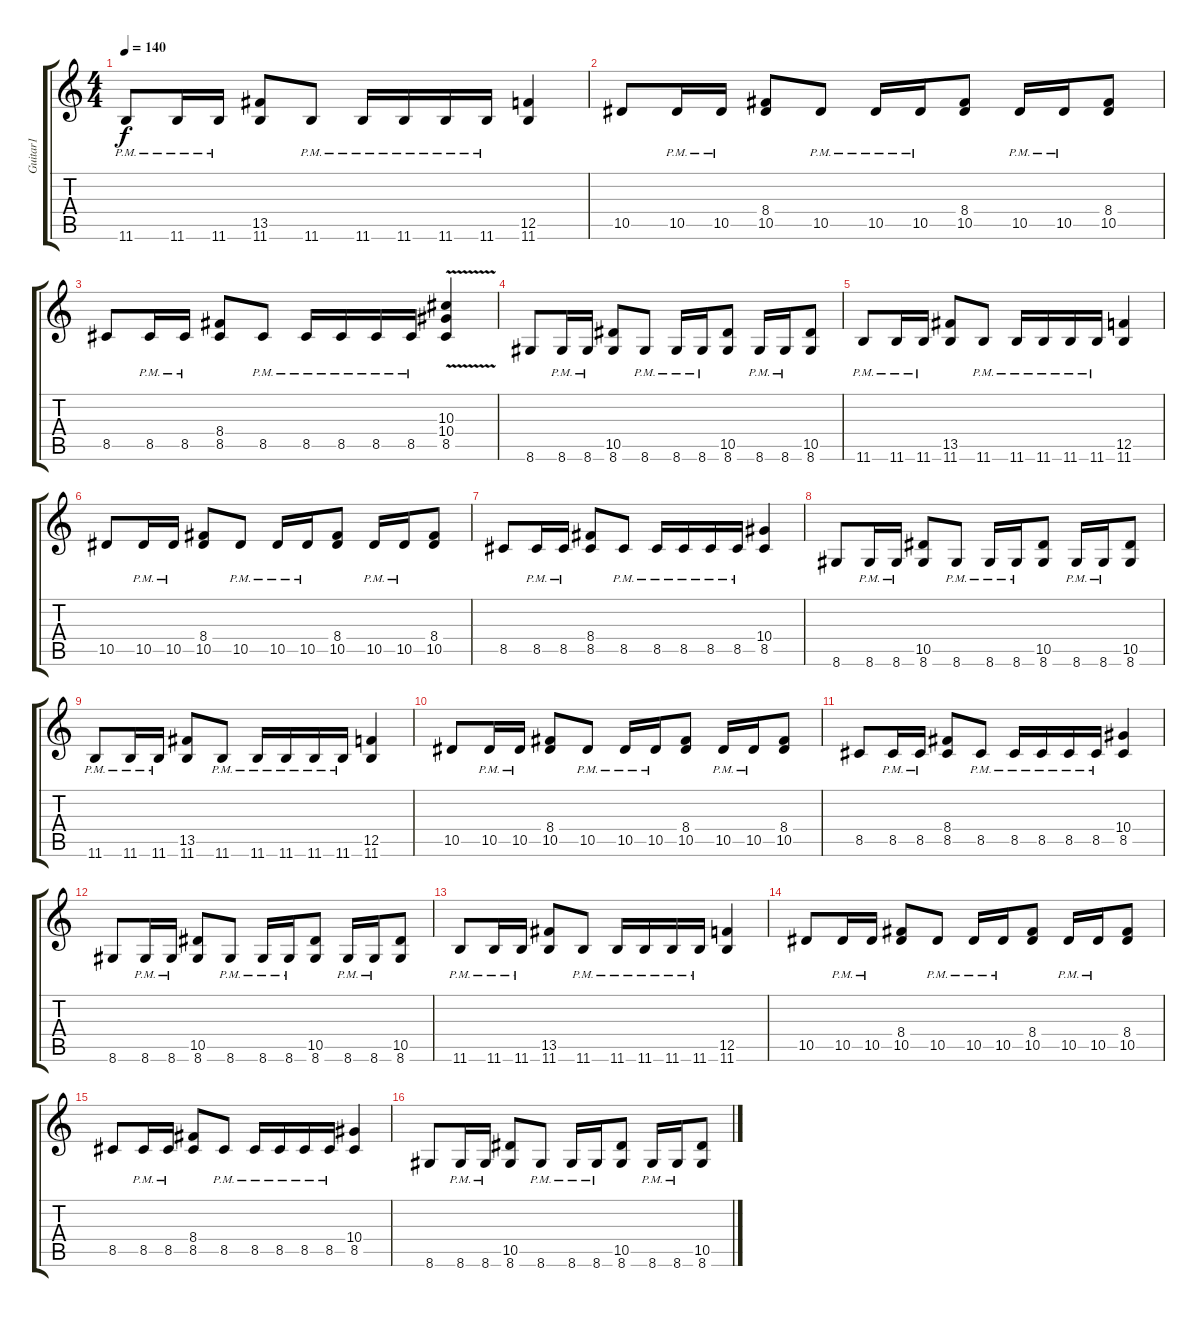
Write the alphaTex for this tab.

\track ("Guitar1" "Guitar1") {instrument distortionguitar}
\staff {score tabs}
\tuning (C4 G3 Eb3 Bb2 F2 C2) {hide}
\ts (4 4)
\tempo 140
\clef g2
\ks c
11.6{pm}.8{dy f} 11.6{pm}.16 11.6{pm}.16 (13.5 11.6).8 11.6{pm}.8 11.6{pm}.16 11.6{pm}.16 11.6{pm}.16 11.6{pm}.16 (12.5 11.6).4 |
10.5.8 10.5{pm}.16 10.5{pm}.16 (8.4 10.5).8 10.5{pm}.8 10.5{pm}.16 10.5{pm}.16 (8.4 10.5).8 10.5{pm}.16 10.5{pm}.16 (8.4 10.5).8 |
8.5.8 8.5{pm}.16 8.5{pm}.16 (8.4 8.5).8 8.5{pm}.8 8.5{pm}.16 8.5{pm}.16 8.5{pm}.16 8.5{pm}.16 (10.3{v} 10.4 8.5).4 |
8.6.8 8.6{pm}.16 8.6{pm}.16 (10.5 8.6).8 8.6{pm}.8 8.6{pm}.16 8.6{pm}.16 (10.5 8.6).8 8.6{pm}.16 8.6{pm}.16 (10.5 8.6).8 |
11.6{pm}.8 11.6{pm}.16 11.6{pm}.16 (13.5 11.6).8 11.6{pm}.8 11.6{pm}.16 11.6{pm}.16 11.6{pm}.16 11.6{pm}.16 (12.5 11.6).4 |
10.5.8 10.5{pm}.16 10.5{pm}.16 (8.4 10.5).8 10.5{pm}.8 10.5{pm}.16 10.5{pm}.16 (8.4 10.5).8 10.5{pm}.16 10.5{pm}.16 (8.4 10.5).8 |
8.5.8 8.5{pm}.16 8.5{pm}.16 (8.4 8.5).8 8.5{pm}.8 8.5{pm}.16 8.5{pm}.16 8.5{pm}.16 8.5{pm}.16 (10.4 8.5).4 |
8.6.8 8.6{pm}.16 8.6{pm}.16 (10.5 8.6).8 8.6{pm}.8 8.6{pm}.16 8.6{pm}.16 (10.5 8.6).8 8.6{pm}.16 8.6{pm}.16 (10.5 8.6).8 |
11.6{pm}.8 11.6{pm}.16 11.6{pm}.16 (13.5 11.6).8 11.6{pm}.8 11.6{pm}.16 11.6{pm}.16 11.6{pm}.16 11.6{pm}.16 (12.5 11.6).4 |
10.5.8 10.5{pm}.16 10.5{pm}.16 (8.4 10.5).8 10.5{pm}.8 10.5{pm}.16 10.5{pm}.16 (8.4 10.5).8 10.5{pm}.16 10.5{pm}.16 (8.4 10.5).8 |
8.5.8 8.5{pm}.16 8.5{pm}.16 (8.4 8.5).8 8.5{pm}.8 8.5{pm}.16 8.5{pm}.16 8.5{pm}.16 8.5{pm}.16 (10.4 8.5).4 |
8.6.8 8.6{pm}.16 8.6{pm}.16 (10.5 8.6).8 8.6{pm}.8 8.6{pm}.16 8.6{pm}.16 (10.5 8.6).8 8.6{pm}.16 8.6{pm}.16 (10.5 8.6).8 |
11.6{pm}.8 11.6{pm}.16 11.6{pm}.16 (13.5 11.6).8 11.6{pm}.8 11.6{pm}.16 11.6{pm}.16 11.6{pm}.16 11.6{pm}.16 (12.5 11.6).4 |
10.5.8 10.5{pm}.16 10.5{pm}.16 (8.4 10.5).8 10.5{pm}.8 10.5{pm}.16 10.5{pm}.16 (8.4 10.5).8 10.5{pm}.16 10.5{pm}.16 (8.4 10.5).8 |
8.5.8 8.5{pm}.16 8.5{pm}.16 (8.4 8.5).8 8.5{pm}.8 8.5{pm}.16 8.5{pm}.16 8.5{pm}.16 8.5{pm}.16 (10.4 8.5).4 |
8.6.8 8.6{pm}.16 8.6{pm}.16 (10.5 8.6).8 8.6{pm}.8 8.6{pm}.16 8.6{pm}.16 (10.5 8.6).8 8.6{pm}.16 8.6{pm}.16 (10.5 8.6).8
